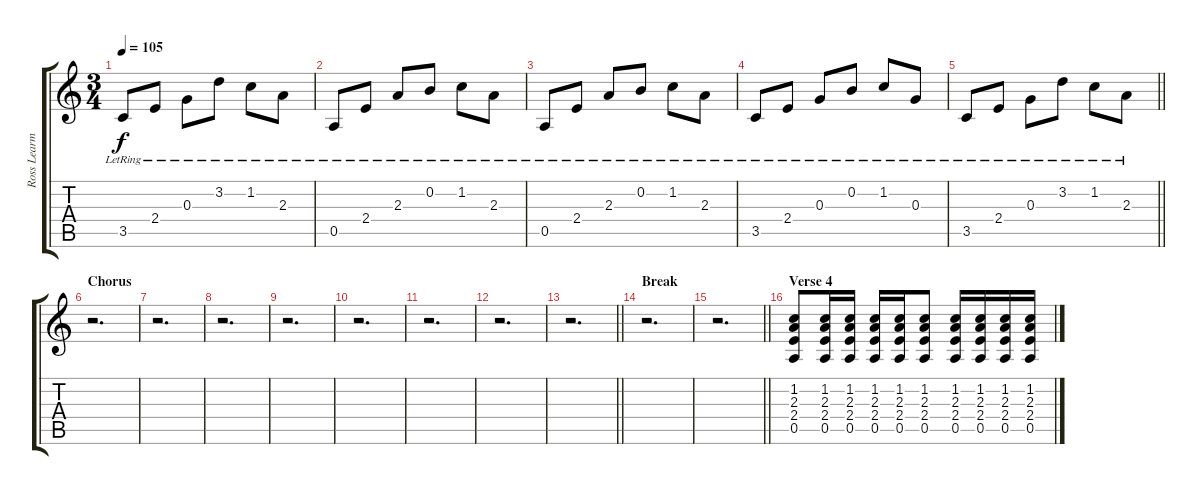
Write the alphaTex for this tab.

\track ("Ross Learmonth (Rhythm Guitar)" "Ross Learm") {instrument acousticguitarsteel}
\staff {score tabs}
\tuning (E4 B3 G3 D3 A2 E2) {hide}
\ts (3 4)
\tempo 105
\clef g2
\ks c
3.5{lr}.8{dy f} 2.4{lr}.8 0.3{lr}.8 3.2{lr}.8 1.2{lr}.8 2.3{lr}.8 |
0.5{lr}.8 2.4{lr}.8 2.3{lr}.8 0.2{lr}.8 1.2{lr}.8 2.3{lr}.8 |
0.5{lr}.8 2.4{lr}.8 2.3{lr}.8 0.2{lr}.8 1.2{lr}.8 2.3{lr}.8 |
3.5{lr}.8 2.4{lr}.8 0.3{lr}.8 0.2{lr}.8 1.2{lr}.8 0.3{lr}.8 |
\barLineRight lightlight
3.5{lr}.8 2.4{lr}.8 0.3{lr}.8 3.2{lr}.8 1.2{lr}.8 2.3{lr}.8 |
\section ("" "Chorus")
r.2{d} |
r.2{d} |
r.2{d} |
r.2{d} |
r.2{d} |
r.2{d} |
r.2{d} |
\barLineRight lightlight
r.2{d} |
\section ("" "Break")
r.2{d} |
\barLineRight lightlight
r.2{d} |
\section ("" "Verse 4")
(1.2 2.3 2.4 0.5).8 (1.2 2.3 2.4 0.5).16 (1.2 2.3 2.4 0.5).16 (1.2 2.3 2.4 0.5).16 (1.2 2.3 2.4 0.5).16 (1.2 2.3 2.4 0.5).8 (1.2 2.3 2.4 0.5).16 (1.2 2.3 2.4 0.5).16 (1.2 2.3 2.4 0.5).16 (1.2 2.3 2.4 0.5).16
